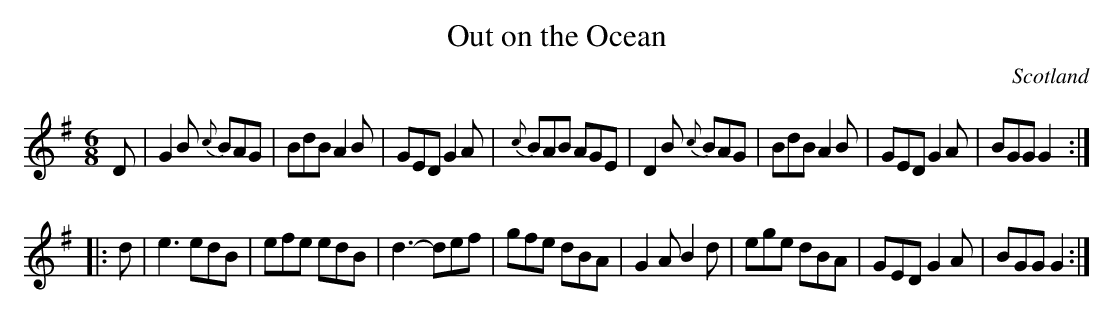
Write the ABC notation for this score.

X:1
T:Out on the Ocean
O:Scotland
M:6/8
K:G
D|\
G2B {c}BAG|BdB A2B|GED G2A |{c}BAB AGE|\
D2B {c}BAG|BdB A2B|GED G2A|BGG G2:|
|:d|\
e3 edB|efe edB|d3-def|gfe dBA | \
G2A B2d|ege dBA|GED G2A|BGG G2:|
